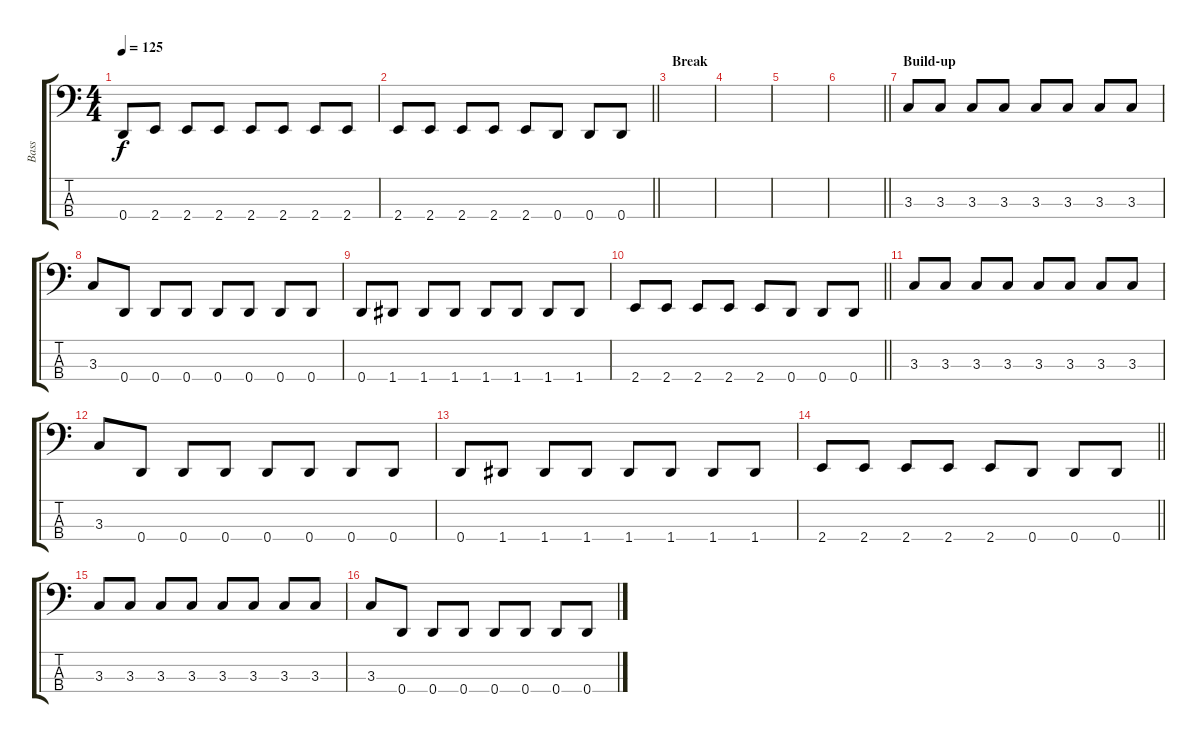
\track ("Bass" "Bass") {instrument electricbassfinger}
\staff {score tabs}
\tuning (G2 D2 A1 D1) {hide}
\ts (4 4)
\tempo 125
\clef f4
\ks c
0.4.8{dy f} 2.4.8 2.4.8 2.4.8 2.4.8 2.4.8 2.4.8 2.4.8 |
\barLineRight lightlight
2.4.8 2.4.8 2.4.8 2.4.8 2.4.8 0.4.8 0.4.8 0.4.8 |
\section ("" "Break")
|
|
|
\barLineRight lightlight
|
\section ("" "Build-up")
3.3.8 3.3.8 3.3.8 3.3.8 3.3.8 3.3.8 3.3.8 3.3.8 |
3.3.8 0.4.8 0.4.8 0.4.8 0.4.8 0.4.8 0.4.8 0.4.8 |
0.4.8 1.4.8 1.4.8 1.4.8 1.4.8 1.4.8 1.4.8 1.4.8 |
\barLineRight lightlight
2.4.8 2.4.8 2.4.8 2.4.8 2.4.8 0.4.8 0.4.8 0.4.8 |
\section ("" "")
3.3.8 3.3.8 3.3.8 3.3.8 3.3.8 3.3.8 3.3.8 3.3.8 |
3.3.8 0.4.8 0.4.8 0.4.8 0.4.8 0.4.8 0.4.8 0.4.8 |
0.4.8 1.4.8 1.4.8 1.4.8 1.4.8 1.4.8 1.4.8 1.4.8 |
\barLineRight lightlight
2.4.8 2.4.8 2.4.8 2.4.8 2.4.8 0.4.8 0.4.8 0.4.8 |
3.3.8 3.3.8 3.3.8 3.3.8 3.3.8 3.3.8 3.3.8 3.3.8 |
3.3.8 0.4.8 0.4.8 0.4.8 0.4.8 0.4.8 0.4.8 0.4.8
